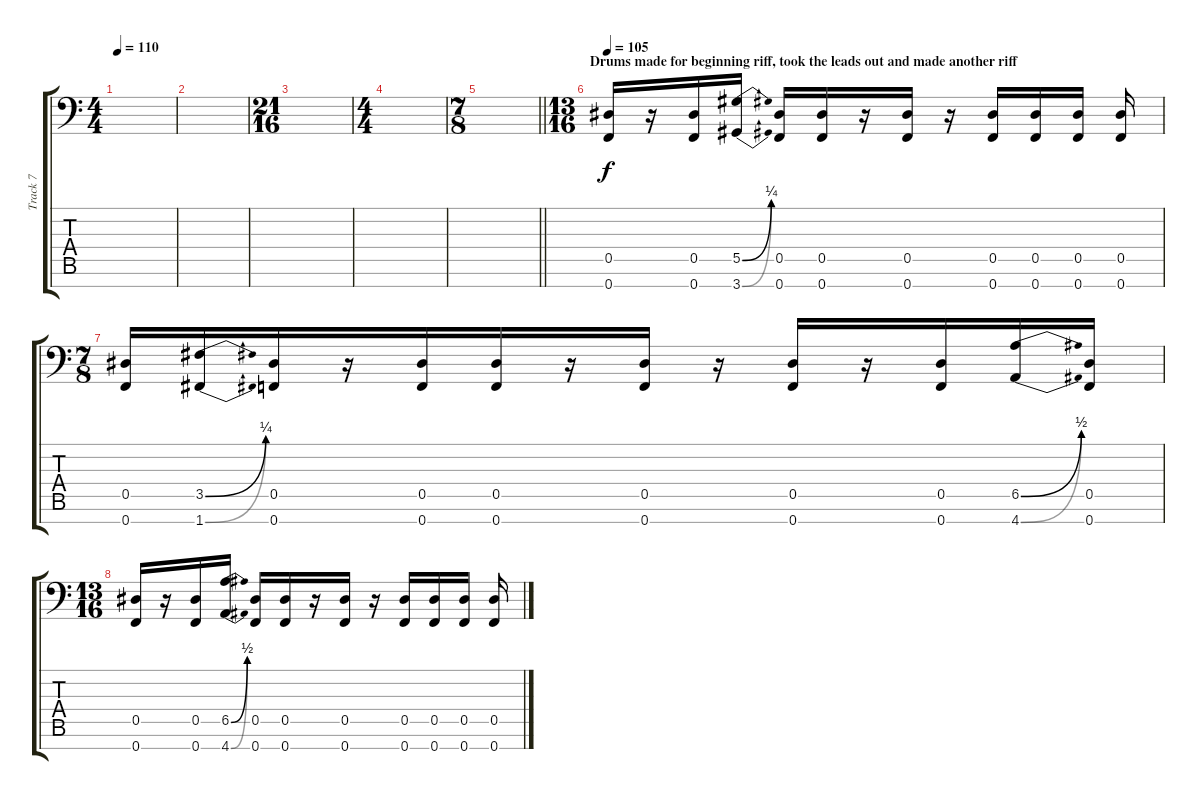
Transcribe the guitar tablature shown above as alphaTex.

\track ("Track 7" "Track 7") {instrument distortionguitar}
\staff {score tabs}
\tuning (Bb3 F3 Db3 Ab2 Eb2 Bb1 F1) {hide}
\ts (4 4)
\tempo 110
\clef f4
\ks c
|
|
\ts (21 16)
|
\ts (4 4)
|
\ts (7 8)
\barLineRight lightlight
|
\ts (13 16)
\section ("" "Drums made for beginning riff, took the leads out and made another riff")
\tempo 105
(0.5 0.7).16 r.16 (0.5 0.7).16 (5.5{be (bend 0 0 60 1)} 3.7{be (bend 0 0 60 1)}).16 (0.5 0.7).16 (0.5 0.7).16 r.16 (0.5 0.7).16 r.16 (0.5 0.7).16 (0.5 0.7).16 (0.5 0.7).16 (0.5 0.7).16 |
\ts (7 8)
(0.5 0.7).16 (3.5{be (bend 0 0 60 1)} 1.7{be (bend 0 0 60 1)}).16 (0.5 0.7).16 r.16 (0.5 0.7).16 (0.5 0.7).16 r.16 (0.5 0.7).16 r.16 (0.5 0.7).16 r.16 (0.5 0.7).16 (6.5{be (bend 0 0 60 2)} 4.7{be (bend 0 0 60 2)}).16 (0.5 0.7).16 |
\ts (13 16)
(0.5 0.7).16 r.16 (0.5 0.7).16 (6.5{be (bend 0 0 60 2)} 4.7{be (bend 0 0 60 2)}).16 (0.5 0.7).16 (0.5 0.7).16 r.16 (0.5 0.7).16 r.16 (0.5 0.7).16 (0.5 0.7).16 (0.5 0.7).16 (0.5 0.7).16
